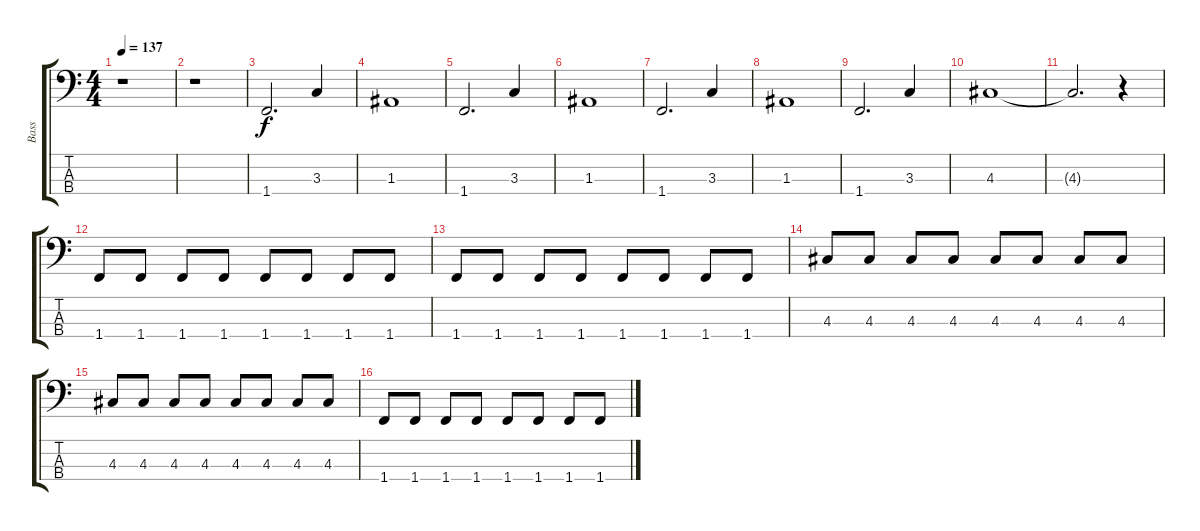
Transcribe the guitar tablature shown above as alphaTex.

\track ("Bass" "Bass") {instrument electricbassfinger}
\staff {score tabs}
\tuning (G2 D2 A1 E1) {hide}
\ts (4 4)
\tempo 137
\clef f4
\ks c
r.1{dy f instrument electricbassfinger} |
r.1 |
1.4.2{d} 3.3.4 |
1.3.1 |
1.4.2{d} 3.3.4 |
1.3.1 |
1.4.2{d} 3.3.4 |
1.3.1 |
1.4.2{d} 3.3.4 |
4.3.1 |
4.3{t}.2{d} r.4 |
1.4.8 1.4.8 1.4.8 1.4.8 1.4.8 1.4.8 1.4.8 1.4.8 |
1.4.8 1.4.8 1.4.8 1.4.8 1.4.8 1.4.8 1.4.8 1.4.8 |
4.3.8 4.3.8 4.3.8 4.3.8 4.3.8 4.3.8 4.3.8 4.3.8 |
4.3.8 4.3.8 4.3.8 4.3.8 4.3.8 4.3.8 4.3.8 4.3.8 |
1.4.8 1.4.8 1.4.8 1.4.8 1.4.8 1.4.8 1.4.8 1.4.8
